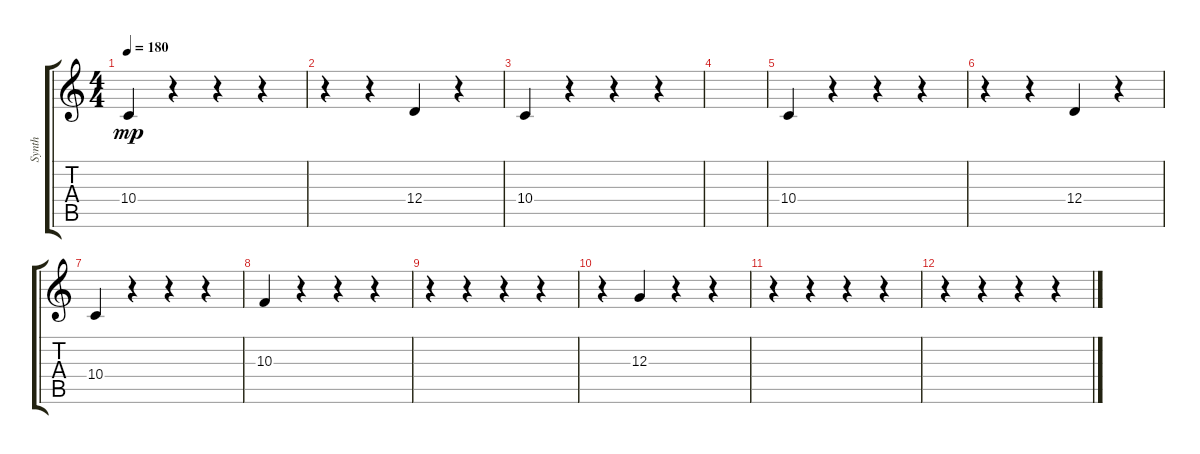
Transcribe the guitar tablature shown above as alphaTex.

\track ("Synth" "Synth") {instrument synthstrings1}
\staff {score tabs}
\tuning (E4 B3 G3 D3 A2 E2) {hide}
\ts (4 4)
\tempo 180
\clef g2
\ks c
10.4.4{dy mp} r.4 r.4 r.4 |
r.4 r.4 12.4.4 r.4 |
10.4.4 r.4 r.4 r.4 |
|
10.4.4 r.4 r.4 r.4 |
r.4 r.4 12.4.4 r.4 |
10.4.4 r.4 r.4 r.4 |
10.3.4 r.4 r.4 r.4 |
r.4 r.4 r.4 r.4 |
r.4 12.3.4 r.4 r.4 |
r.4 r.4 r.4 r.4 |
r.4 r.4 r.4 r.4
